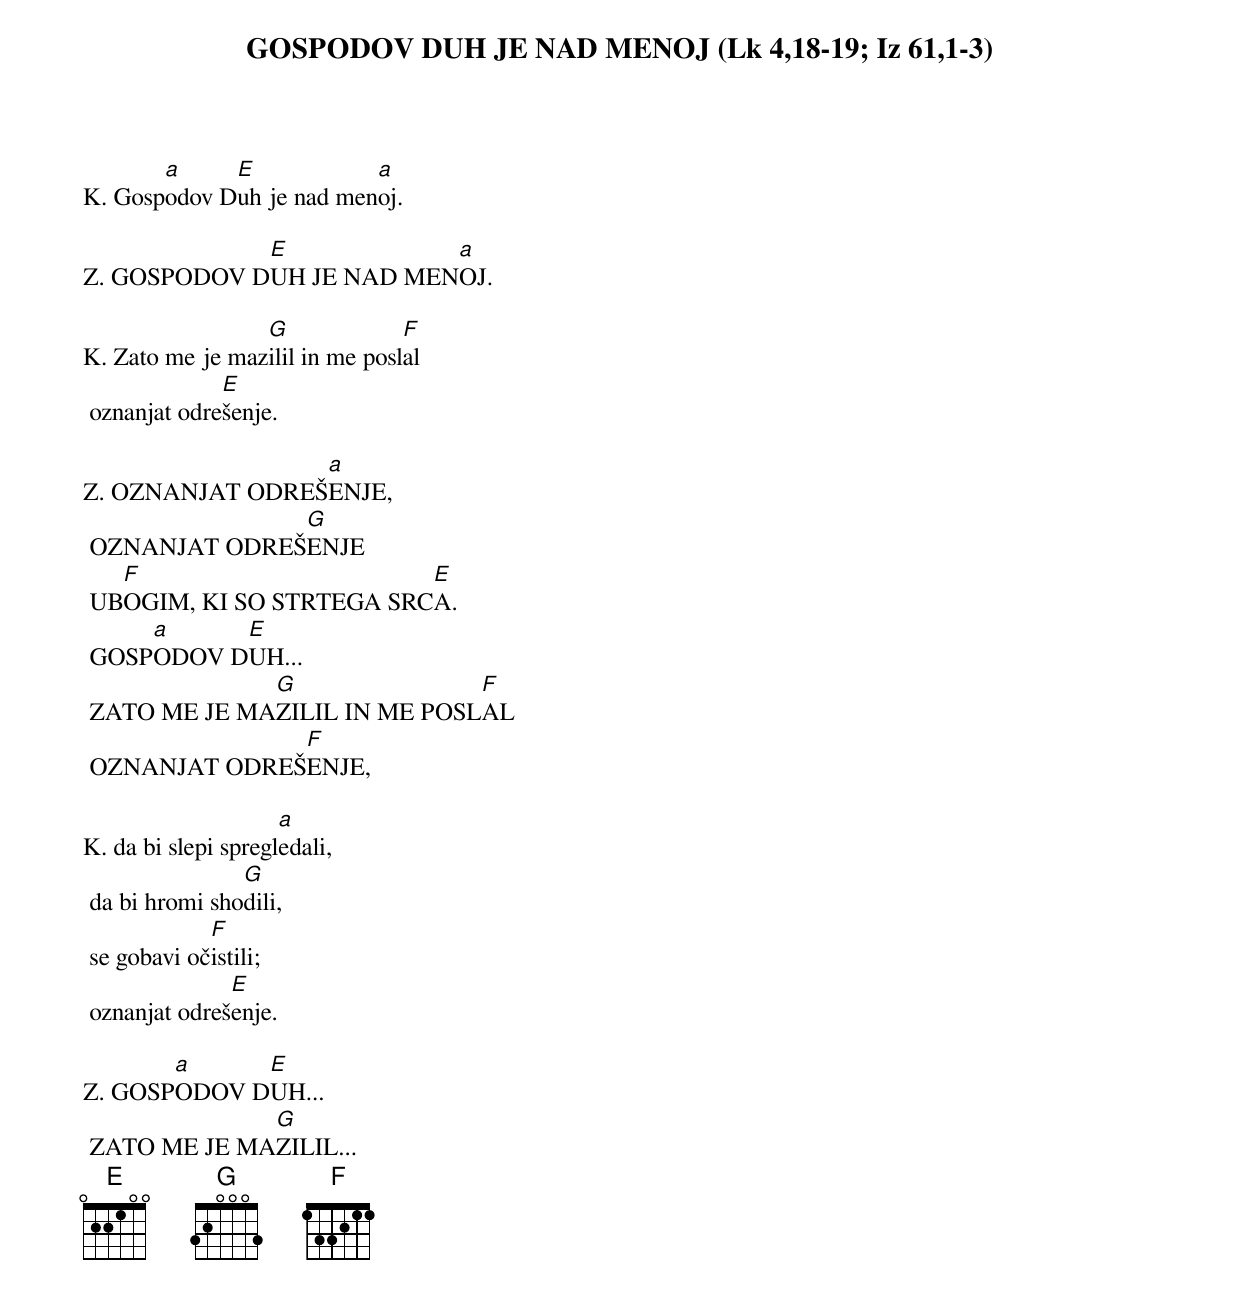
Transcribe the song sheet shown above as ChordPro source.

{title: GOSPODOV DUH JE NAD MENOJ (Lk 4,18-19; Iz 61,1-3)}

K.	Gosp[a]odov D[E]uh je nad men[a]oj.

Z.	GOSPODOV D[E]UH JE NAD MEN[a]OJ.

K.	Zato me je maz[G]ilil in me posl[F]al
	oznanjat odre[E]šenje.

Z.	OZNANJAT ODREŠ[a]ENJE,
	OZNANJAT ODREŠ[G]ENJE
	UB[F]OGIM, KI SO STRTEGA SRC[E]A.
	GOSP[a]ODOV D[E]UH...
	ZATO ME JE MA[G]ZILIL IN ME POSL[F]AL
	OZNANJAT ODREŠ[F]ENJE,

K.	da bi slepi spregl[a]edali,
	da bi hromi sho[G]dili,
	se gobavi oč[F]istili;
	oznanjat odreš[E]enje.

Z.	GOSP[a]ODOV D[E]UH...
	ZATO ME JE MA[G]ZILIL...
